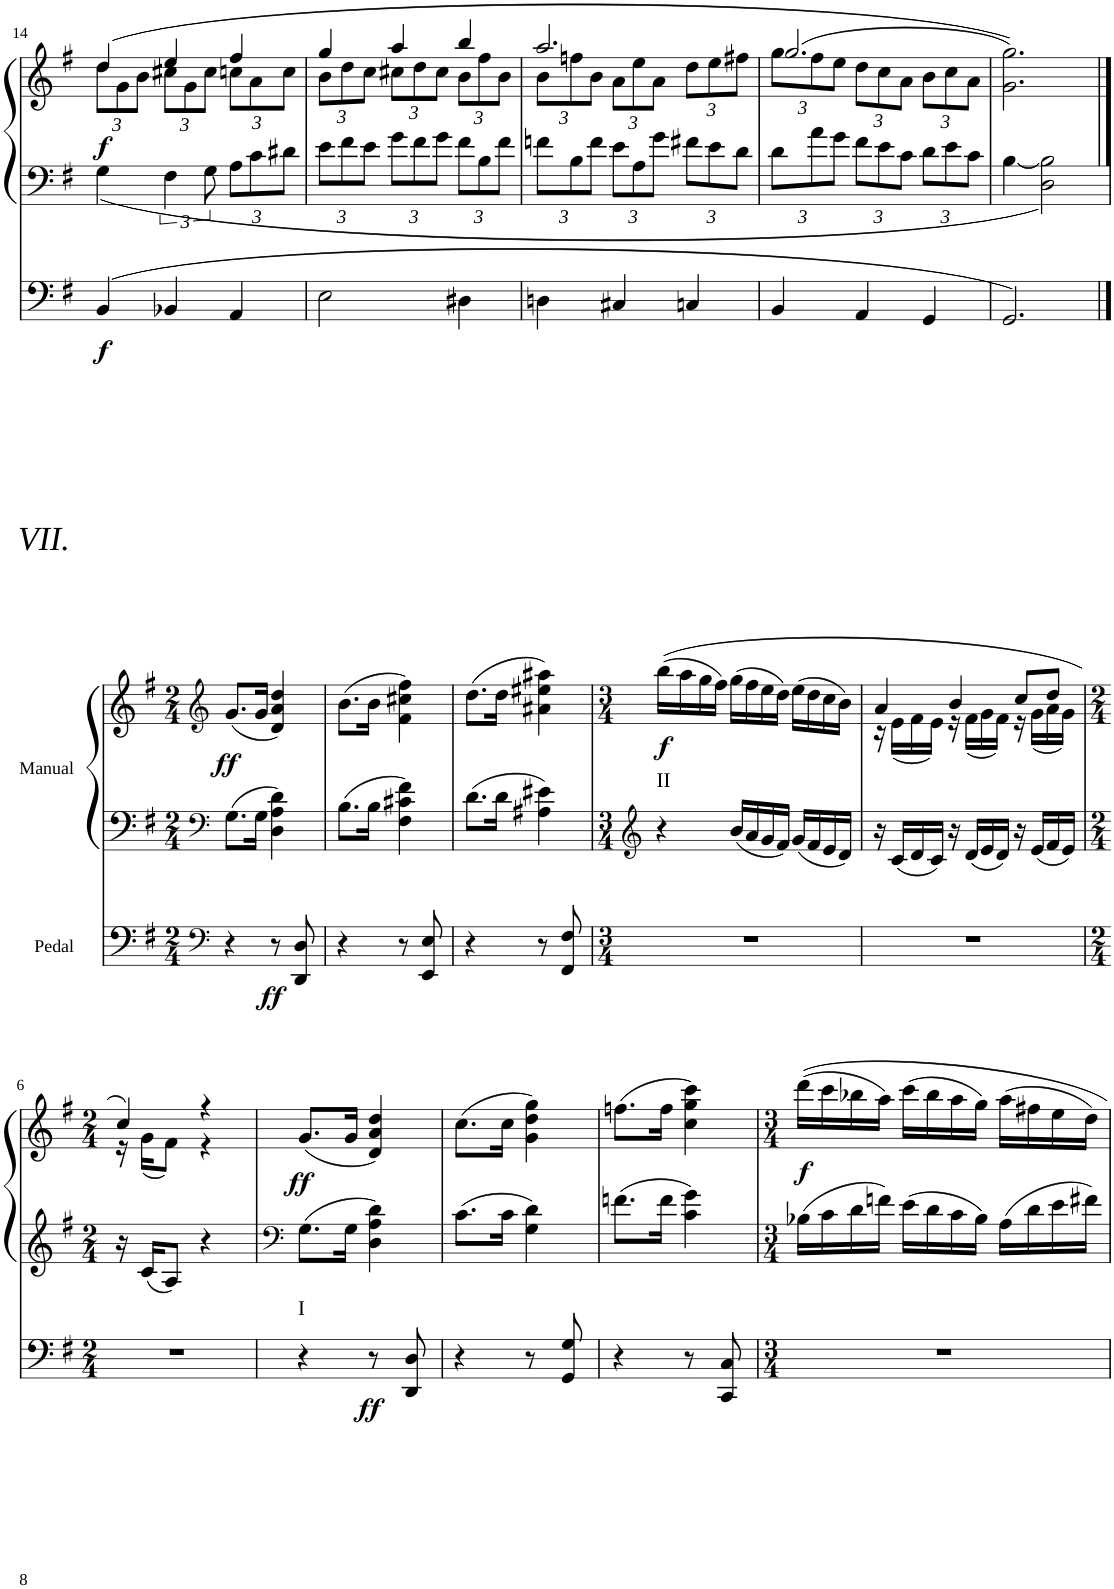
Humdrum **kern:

**kern	**dynam	**kern	**kern	**dynam
*part2	*part2	*part1	*part1	*part1
*staff3	*staff3	*staff2	*staff1	*staff1/2
*I"Pedal	*	*I"Manual	*	*
!!LO:PB:g=z
*clefF4	*	*clefF4	*clefG2	*
*k[f#]	*	*k[f#]	*k[f#]	*
*G:	*	*G:	*G:	*
*M3/4	*	*M3/4	*M3/4	*
=14	=14	=14	=14	=14
*	*	*	*^	*
*	*	*	*	*Xbrackettup	*
!	!LO:DY:b	!	!	!	!LO:DY:b
(4BB/	f	4G\	(4dd/	12dd\L	f
.	.	.	.	12g\	.
.	.	.	.	12b\J	.
4BB-X/	.	6F#\	4ee/	12cc#X\L	.
.	.	.	.	12g\	.
.	.	12G\	.	12cc#\J	.
*	*	*Xbrackettup	*	*	*
4AA/	.	12A\L	4ff#/	12ccn\L	.
.	.	12c\	.	12a\	.
.	.	12d#X\J	.	12cc\J	.
=15	=15	=15	=15	=15	=15
2E\	.	12e\L	4gg/	12b\L	.
.	.	12f#\	.	12dd\	.
.	.	12e\J	.	12cc\J	.
.	.	12g\L	4aa/	12cc#X\L	.
.	.	12f#\	.	12dd\	.
.	.	12g\J	.	12cc#\J	.
4D#X\	.	12f#\L	4bb/	12b\L	.
.	.	12B\	.	12ff#\	.
.	.	12f#\J	.	12b\J	.
=16	=16	=16	=16	=16	=16
4Dn\	.	12fn\L	2.aa/	12b\L	.
.	.	12B\	.	12ffn\	.
.	.	12f\J	.	12b\J	.
4C#X/	.	12e\L	.	12a\L	.
.	.	12A\	.	12ee\	.
.	.	12g\J	.	12a\J	.
4Cn/	.	12f#X\L	.	12dd\L	.
.	.	12e\	.	12ee\	.
.	.	12d\J	.	12ff#X\J	.
=17	=17	=17	=17	=17	=17
4BB/	.	12d\L	(2.gg/	12gg\L	.
.	.	12a\	.	12ff#\	.
.	.	12g\J	.	12ee\J	.
4AA/	.	12f#\L	.	12dd\L	.
.	.	12e\	.	12cc\	.
.	.	12c\J	.	12a\J	.
4GG/	.	12d\L	.	12b\L	.
.	.	12e\	.	12cc\	.
.	.	12c\J	.	12a\J	.
*	*	*	*v	*v	*
=18	=18	=18	=18	=18
*	*	*^	*	*
2.GG/)	.	2.ryy	[4B\	2.g\ 2.gg\))	.
.	.	.	2D\ 2B\]	.	.
*	*	*v	*v	*	*
!!LO:LB:g=z
==1	==1	==1	==1	==1
*clefF4	*	*clefF4	*clefG2	*
*k[f#]	*	*k[f#]	*k[f#]	*
*G:	*	*G:	*G:	*
*M2/4	*	*M2/4	*M2/4	*
*	*	*^	*	*
!	!	!	!	!	!LO:DY:b
*	*	*v	*v	*	*
4r	.	8.G\L	(8.g/L	ff
.	.	16G\Jk	16g/Jk	.
!	!LO:DY:b	!	!	!
8r	ff	4D\ 4A\ 4d\	4d/ 4a/ 4dd/)	.
8DD/ 8D/	.	.	.	.
=2	=2	=2	=2	=2
4r	.	8.B\L	(8.b\L	.
.	.	16B\Jk	16b\Jk	.
8r	.	4F#\ 4c#X\ 4f#\	4f#\ 4cc#X\ 4ff#\)	.
8EE/ 8E/	.	.	.	.
=3	=3	=3	=3	=3
4r	.	8.d\L	(8.dd\L	.
.	.	16d\Jk	16dd\Jk	.
8r	.	4A#X\ 4e#X\	4a#X\ 4ee#X\ 4aa#X\)	.
8FF#/ 8F#/	.	.	.	.
=4	=4	=4	=4	=4
*	*	*clefG2	*	*
*M3/4	*	*M3/4	*M3/4	*
!	!	!LO:TX:a:t=II	!	!
!	!	!	!	!LO:DY:b
2.r	.	4r	((16bb\LL	f
.	.	.	16aa\	.
.	.	.	16gg\	.
.	.	.	16ff#\JJ)	.
.	.	16b/LL	(16gg\LL	.
.	.	16a/	16ff#\	.
.	.	16g/	16ee\	.
.	.	16f#/JJ	16dd\JJ)	.
.	.	16g/LL	(16ee\LL	.
.	.	16f#/	16dd\	.
.	.	16e/	16cc\	.
.	.	16d/JJ	16b\JJ)	.
=5	=5	=5	=5	=5
*	*	*	*^	*
2.r	.	16r	4a/	16r	.
.	.	16c/LL	.	(16e\LL	.
.	.	16d/	.	16f#\	.
.	.	16c/JJ	.	16e\JJ)	.
.	.	16r	4b/	16r	.
.	.	16d/LL	.	(16f#\LL	.
.	.	16e/	.	16g\	.
.	.	16d/JJ	.	16f#\JJ)	.
.	.	16r	8cc/L	16r	.
.	.	16e/LL	.	(16g\LL	.
.	.	16f#/	8dd/J	16a\	.
.	.	16e/JJ	.	16g\JJ)	.
!!LO:LB:g=z	!!
=6	=6	=6	=6	=6	=6
*M2/4	*	*M2/4	*M2/4	*	*
2r	.	16r	4cc/)	16r	.
.	.	16c/KL	.	(16g\KL	.
.	.	8A/J	.	8f#\J)	.
.	.	4r	4r	4r	.
*	*	*	*v	*v	*
=7	=7	=7	=7	=7
*	*	*clefF4	*	*
*	*	*	*^	*
!LO:TX:a:t=I	!	!	!	!	!
!	!	!	!	!	!LO:DY:b
*	*	*	*v	*v	*
4r	.	8.G\L	(8.g/L	ff
.	.	16G\Jk	16g/Jk	.
!	!LO:DY:b	!	!	!
8r	ff	4D\ 4A\ 4d\	4d/ 4a/ 4dd/)	.
8DD/ 8D/	.	.	.	.
=8	=8	=8	=8	=8
4r	.	8.c\L	(8.cc\L	.
.	.	16c\Jk	16cc\Jk	.
8r	.	4G\ 4d\	4g\ 4dd\ 4gg\)	.
8GG/ 8G/	.	.	.	.
=9	=9	=9	=9	=9
4r	.	8.fn\L	(8.ffn\L	.
.	.	16f\Jk	16ff\Jk	.
8r	.	4c\ 4g\	4cc\ 4gg\ 4ccc\)	.
8CC/ 8C/	.	.	.	.
=10	=10	=10	=10	=10
*M3/4	*	*M3/4	*M3/4	*
!	!	!	!	!LO:DY:b
2.r	.	16B-X\LL	(16ddd\LL	f
.	.	16c\	16ccc\	.
.	.	16d\	16bb-X\	.
.	.	16fn\JJ	16aa\JJ)	.
.	.	16e\LL	(16ccc\LL	.
.	.	16d\	16bb-\	.
.	.	16c\	16aa\	.
.	.	16B-\JJ	16gg\JJ)	.
.	.	16A\LL	(16aa\LL	.
.	.	16d\	16ff#X\	.
.	.	16e\	16ee\	.
.	.	16f#X\JJ	16dd\JJ)	.
=	=	=	=	=
*-	*-	*-	*-	*-
